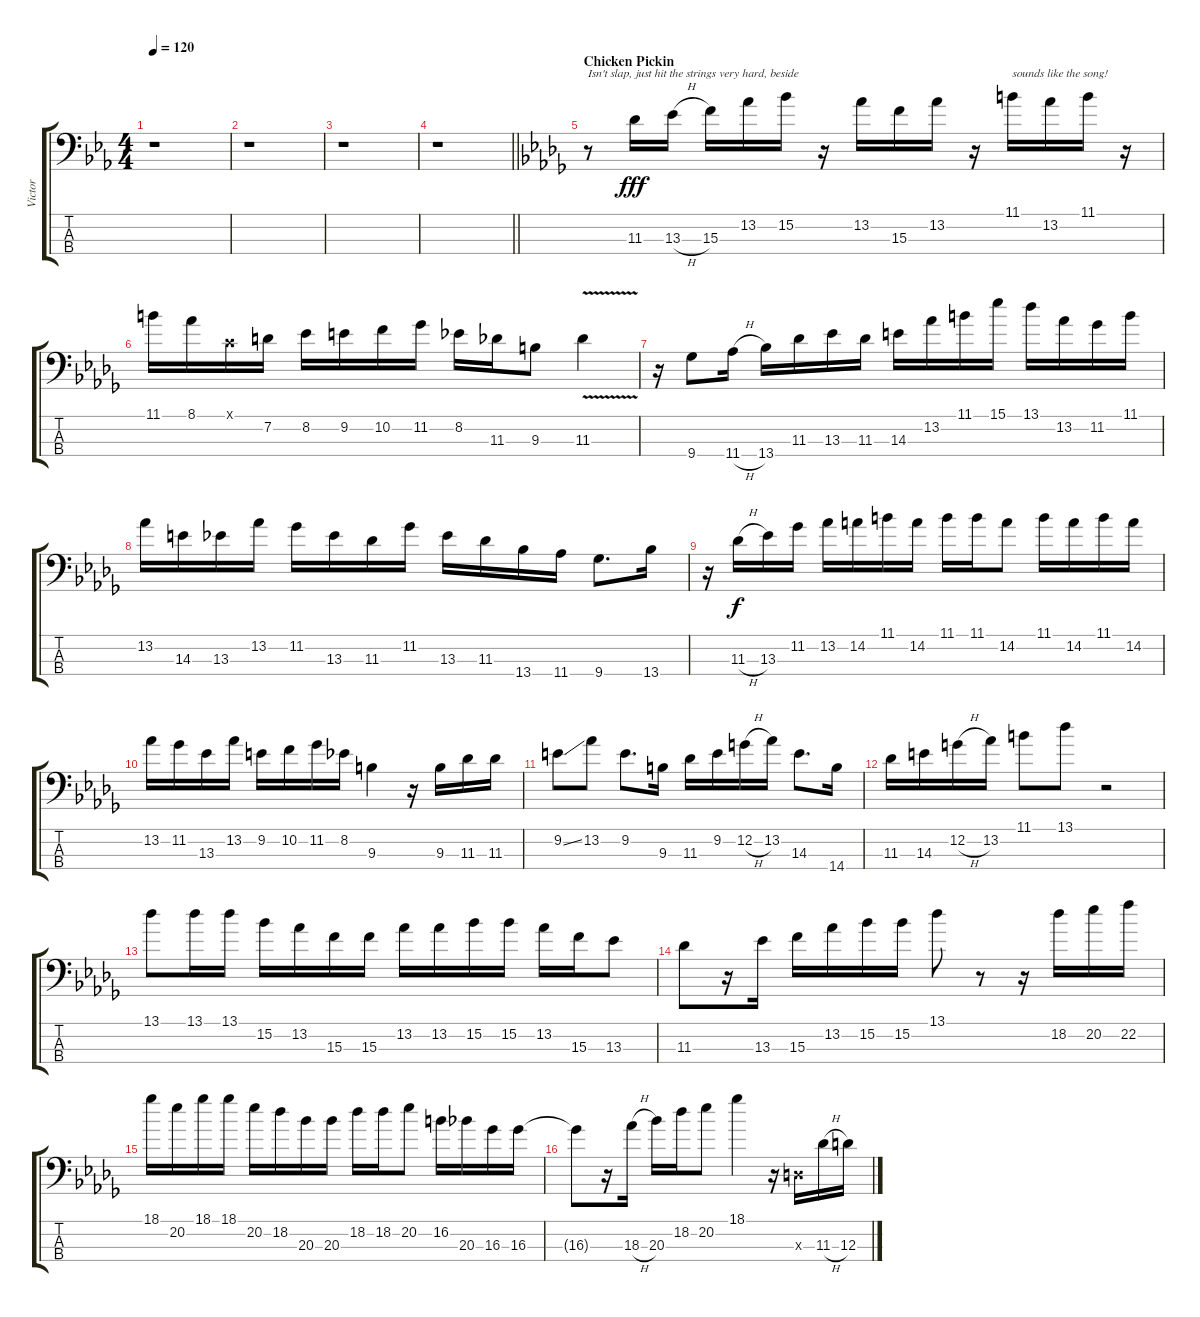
\track ("Victor" "Victor") {instrument electricbassfinger}
\staff {score tabs}
\tuning (C3 G2 D2 A1) {hide}
\ts (4 4)
\tempo 120
\clef f4
\ks eb
r.1{dy f} |
r.1 |
r.1 |
\barLineRight lightlight
r.1 |
\section ("" "Chicken Pickin")
\ks db
r.8{txt "Isn't slap, just hit the strings very hard, beside" instrument slapbass1} 11.3.16{dy fff} 13.3{h}.16 15.3.16 13.2.16 15.2.16 r.16 13.2.16 15.3.16 13.2.16 r.16 11.1.16{txt "sounds like the song!"} 13.2.16 11.1.16 r.16 |
11.1.16 8.1.16 0.1{x}.16 7.2.16 8.2.16 9.2.16 10.2.16 11.2.16 8.2.16 11.3.16 9.3.8 11.3{v}.4 |
r.16 9.4.8 11.4{h}.16 13.4.16 11.3.16 13.3.16 11.3.16 14.3.16 13.2.16 11.1.16 15.1.16 13.1.16 13.2.16 11.2.16 11.1.16 |
13.2.16 14.3.16 13.3.16 13.2.16 11.2.16 13.3.16 11.3.16 11.2.16 13.3.16 11.3.16 13.4.16 11.4.16 9.4.8{d} 13.4.16 |
r.16 11.3{h}.16{dy f} 13.3.16 11.2.16 13.2.16 14.2.16 11.1.16 14.2.16 11.1.16 11.1.16 14.2.8 11.1.16 14.2.16 11.1.16 14.2.16 |
13.2.16 11.2.16 13.3.16 13.2.16 9.2.16 10.2.16 11.2.16 8.2.16 9.3.4 r.16 9.3.16 11.3.16 11.3.16 |
9.2{ss}.8 13.2.8 9.2.8{d} 9.3.16 11.3.16 9.2.16 12.2{h}.16 13.2.16 14.3.8{d} 14.4.16 |
11.3.16 14.3.16 12.2{h}.16 13.2.16 11.1.8 13.1.8 r.2 |
13.1.8 13.1.16 13.1.16 15.2.16 13.2.16 15.3.16 15.3.16 13.2.16 13.2.16 15.2.16 15.2.16 13.2.16 15.3.16 13.3.8 |
11.3.8 r.16 13.3.16 15.3.16 13.2.16 15.2.16 15.2.16 13.1.8 r.8 r.16 18.2.16 20.2.16 22.2.16 |
18.1.16 20.2.16 18.1.16 18.1.16 20.2.16 18.2.16 20.3.16 20.3.16 18.2.16 18.2.16 20.2.8 16.2.16 20.3.16 16.3.16 16.3.16 |
16.3{t}.8 r.16 18.3{h}.16 20.3.16 18.2.16 20.2.8 18.1.4 r.16 0.3{x}.16 11.3{h}.16 12.3.16
